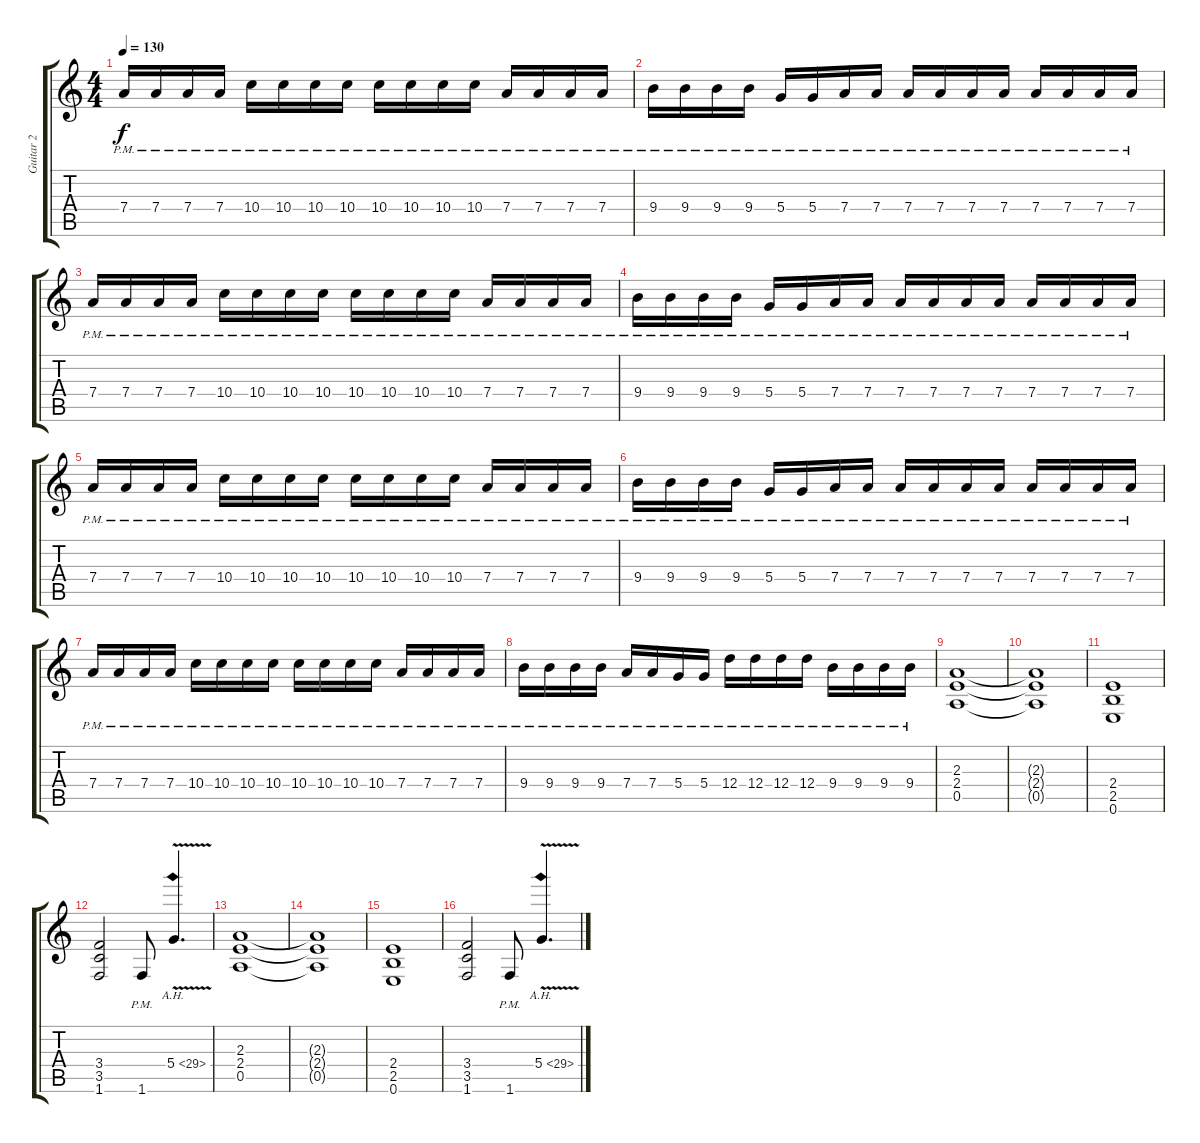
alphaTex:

\track ("Guitar 2" "Guitar 2") {instrument distortionguitar}
\staff {score tabs}
\tuning (E4 B3 G3 D3 A2 E2) {hide}
\ts (4 4)
\tempo 130
\clef g2
\ks c
7.4{pm}.16{dy f} 7.4{pm}.16 7.4{pm}.16 7.4{pm}.16 10.4{pm}.16 10.4{pm}.16 10.4{pm}.16 10.4{pm}.16 10.4{pm}.16 10.4{pm}.16 10.4{pm}.16 10.4{pm}.16 7.4{pm}.16 7.4{pm}.16 7.4{pm}.16 7.4{pm}.16 |
9.4{pm}.16 9.4{pm}.16 9.4{pm}.16 9.4{pm}.16 5.4{pm}.16 5.4{pm}.16 7.4{pm}.16 7.4{pm}.16 7.4{pm}.16 7.4{pm}.16 7.4{pm}.16 7.4{pm}.16 7.4{pm}.16 7.4{pm}.16 7.4{pm}.16 7.4{pm}.16 |
7.4{pm}.16 7.4{pm}.16 7.4{pm}.16 7.4{pm}.16 10.4{pm}.16 10.4{pm}.16 10.4{pm}.16 10.4{pm}.16 10.4{pm}.16 10.4{pm}.16 10.4{pm}.16 10.4{pm}.16 7.4{pm}.16 7.4{pm}.16 7.4{pm}.16 7.4{pm}.16 |
9.4{pm}.16 9.4{pm}.16 9.4{pm}.16 9.4{pm}.16 5.4{pm}.16 5.4{pm}.16 7.4{pm}.16 7.4{pm}.16 7.4{pm}.16 7.4{pm}.16 7.4{pm}.16 7.4{pm}.16 7.4{pm}.16 7.4{pm}.16 7.4{pm}.16 7.4{pm}.16 |
7.4{pm}.16 7.4{pm}.16 7.4{pm}.16 7.4{pm}.16 10.4{pm}.16 10.4{pm}.16 10.4{pm}.16 10.4{pm}.16 10.4{pm}.16 10.4{pm}.16 10.4{pm}.16 10.4{pm}.16 7.4{pm}.16 7.4{pm}.16 7.4{pm}.16 7.4{pm}.16 |
9.4{pm}.16 9.4{pm}.16 9.4{pm}.16 9.4{pm}.16 5.4{pm}.16 5.4{pm}.16 7.4{pm}.16 7.4{pm}.16 7.4{pm}.16 7.4{pm}.16 7.4{pm}.16 7.4{pm}.16 7.4{pm}.16 7.4{pm}.16 7.4{pm}.16 7.4{pm}.16 |
7.4{pm}.16 7.4{pm}.16 7.4{pm}.16 7.4{pm}.16 10.4{pm}.16 10.4{pm}.16 10.4{pm}.16 10.4{pm}.16 10.4{pm}.16 10.4{pm}.16 10.4{pm}.16 10.4{pm}.16 7.4{pm}.16 7.4{pm}.16 7.4{pm}.16 7.4{pm}.16 |
9.4{pm}.16 9.4{pm}.16 9.4{pm}.16 9.4{pm}.16 7.4{pm}.16 7.4{pm}.16 5.4{pm}.16 5.4{pm}.16 12.4{pm}.16 12.4{pm}.16 12.4{pm}.16 12.4{pm}.16 9.4{pm}.16 9.4{pm}.16 9.4{pm}.16 9.4{pm}.16 |
(2.3 2.4 0.5).1 |
(2.3{t} 2.4{t} 0.5{t}).1 |
(2.4 2.5 0.6).1 |
(3.4 3.5 1.6).2 1.6{pm}.8 5.4{ah 24 v}.4{d} |
(2.3 2.4 0.5).1 |
(2.3{t} 2.4{t} 0.5{t}).1 |
(2.4 2.5 0.6).1 |
(3.4 3.5 1.6).2 1.6{pm}.8 5.4{ah 24 v}.4{d}
